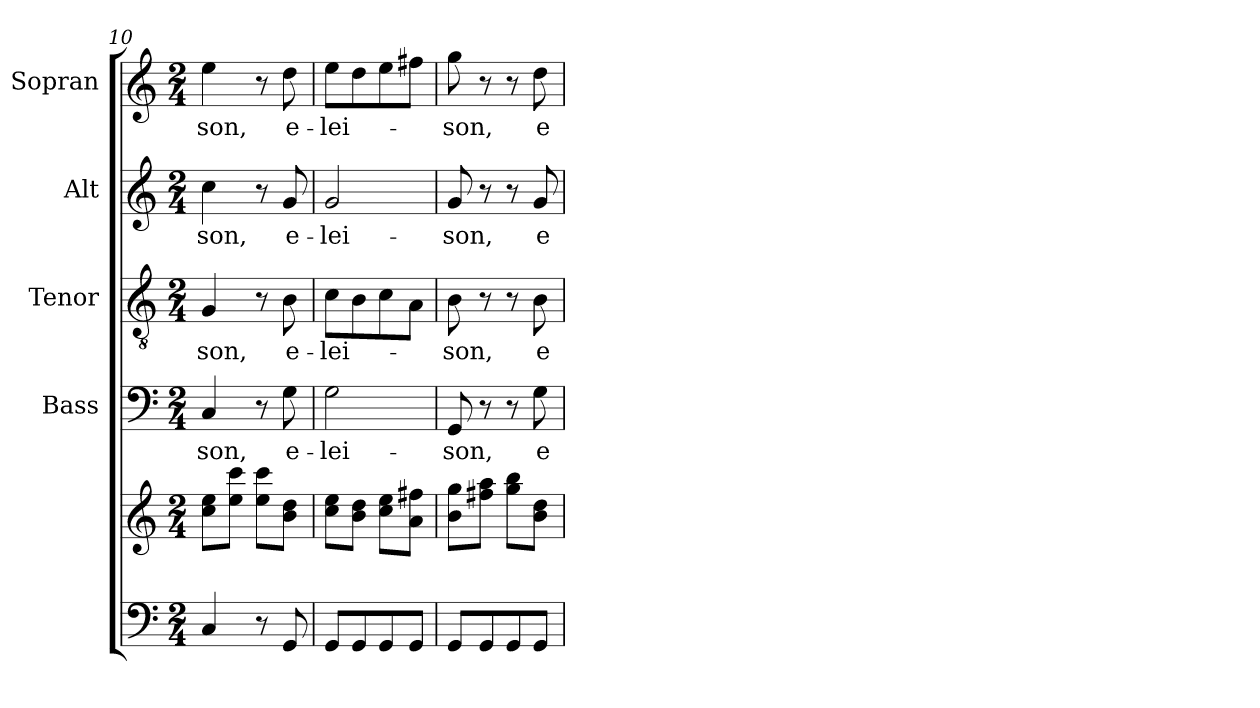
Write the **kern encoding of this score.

**kern	**kern	**kern	**text	**kern	**text	**kern	**text	**kern	**text
*part5	*part5	*part4	*part4	*part3	*part3	*part2	*part2	*part1	*part1
*staff6	*staff5	*staff4	*staff4	*staff3	*staff3	*staff2	*staff2	*staff1	*staff1
*	*	*I"Bass	*	*I"Tenor	*	*I"Alt	*	*I"Sopran	*
*	*	*I'B.	*	*I'T.	*	*I'A.	*	*I'S.	*
*clefF4	*clefG2	*clefF4	*	*clefGv2	*	*clefG2	*	*clefG2	*
*k[]	*k[]	*k[]	*	*k[]	*	*k[]	*	*k[]	*
*C:	*C:	*C:	*	*C:	*	*C:	*	*C:	*
*M2/4	*M2/4	*M2/4	*	*M2/4	*	*M2/4	*	*M2/4	*
=10	=10	=10	=10	=10	=10	=10	=10	=10	=10
!	!	!	!LO:LY:b	!	!LO:LY:b	!	!LO:LY:b	!	!LO:LY:b
4C/	8cc\ 8ee\L	4C/	-son,	4G/	-son,	4cc\	-son,	4ee\	-son,
.	8ee\ 8ccc\J	.	.	.	.	.	.	.	.
8r	8ee\ 8ccc\L	8r	.	8r	.	8r	.	8r	.
!	!	!	!LO:LY:b	!	!LO:LY:b	!	!LO:LY:b	!	!LO:LY:b
8GG/	8b\ 8dd\J	8G\	e-	8B\	e-	8g/	e-	8dd\	e-
!!LO:LB:g=z
=11	=11	=11	=11	=11	=11	=11	=11	=11	=11
!	!	!	!LO:LY:b	!	!LO:LY:b	!	!LO:LY:b	!	!LO:LY:b
8GG/L	8cc\ 8ee\L	2G\	-lei-	8c\L	-lei-	2g/	-lei-	8ee\L	-lei-
8GG/	8b\ 8dd\J	.	.	8B\	.	.	.	8dd\	.
8GG/	8cc\ 8ee\L	.	.	8c\	.	.	.	8ee\	.
8GG/J	8a\ 8ff#X\J	.	.	8A\J	.	.	.	8ff#X\J	.
=12	=12	=12	=12	=12	=12	=12	=12	=12	=12
!	!	!	!LO:LY:b	!	!LO:LY:b	!	!LO:LY:b	!	!LO:LY:b
8GG/L	8b\ 8gg\L	8GG/	-son,	8B\	-son,	8g/	-son,	8gg\	-son,
8GG/	8ff#X\ 8aa\J	8r	.	8r	.	8r	.	8r	.
8GG/	8gg\ 8bb\L	8r	.	8r	.	8r	.	8r	.
!	!	!	!LO:LY:b	!	!LO:LY:b	!	!LO:LY:b	!	!LO:LY:b
8GG/J	8b\ 8dd\J	8G\	e-	8B\	e-	8g/	e-	8dd\	e-
=	=	=	=	=	=	=	=	=	=
*-	*-	*-	*-	*-	*-	*-	*-	*-	*-
